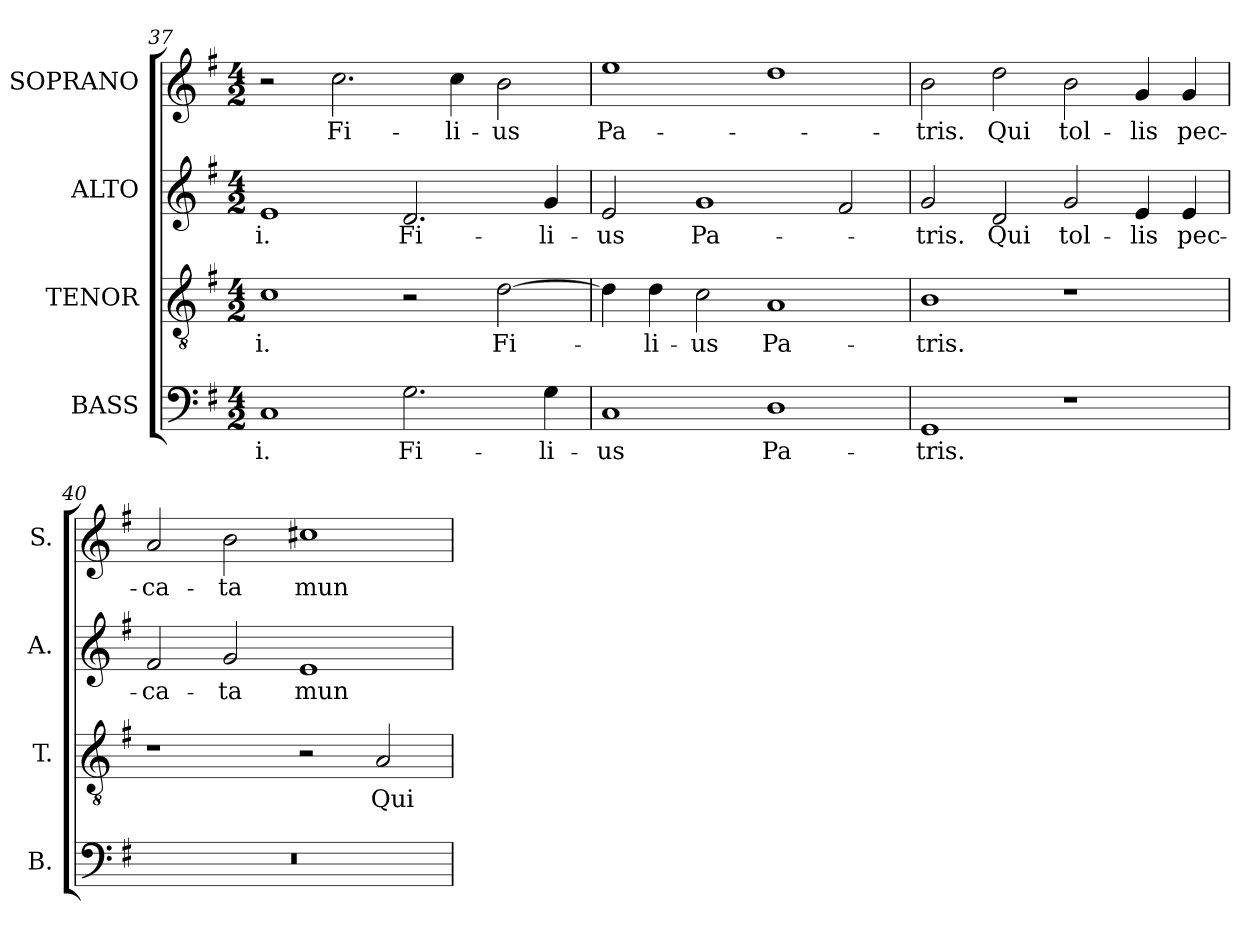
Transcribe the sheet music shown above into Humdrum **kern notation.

**kern	**text	**kern	**text	**kern	**text	**kern	**text
*part4	*part4	*part3	*part3	*part2	*part2	*part1	*part1
*staff4	*staff4	*staff3	*staff3	*staff2	*staff2	*staff1	*staff1
*I"BASS	*	*I"TENOR	*	*I"ALTO	*	*I"SOPRANO	*
*I'B.	*	*I'T.	*	*I'A.	*	*I'S.	*
*clefF4	*	*clefGv2	*	*clefG2	*	*clefG2	*
*	*	*ITrd7c12	*	*	*	*	*
*k[f#]	*	*k[f#]	*	*k[f#]	*	*k[f#]	*
*G:	*	*G:	*	*G:	*	*G:	*
*M4/2	*	*M4/2	*	*M4/2	*	*M4/2	*
=37	=37	=37	=37	=37	=37	=37	=37
!	!LO:LY:b:color=#000000	!	!	!	!	!	!
!	!	!	!LO:LY:b:color=#000000	!	!	!	!
!	!	!	!	!	!LO:LY:b:color=#000000	!	!
1Ci	-i.	1Ci	-i.	1ei	-i.	2r	.
!	!	!	!	!	!	!	!LO:LY:b:color=#000000
.	.	.	.	.	.	2.cci\	Fi-
!	!LO:LY:b:color=#000000	!	!	!	!	!	!
!	!	!	!	!	!LO:LY:b:color=#000000	!	!
2.Gi\	Fi-	2r	.	2.di/	Fi-	.	.
!	!	!	!	!	!	!	!LO:LY:b:color=#000000
.	.	.	.	.	.	4cci\	-li-
!	!	!	!LO:LY:b:color=#000000	!	!	!	!
!	!	!	!	!	!	!	!LO:LY:b:color=#000000
.	.	[2Di\	Fi-	.	.	2bi\	-us
!	!LO:LY:b:color=#000000	!	!	!	!	!	!
!	!	!	!	!	!LO:LY:b:color=#000000	!	!
4Gi\	-li-	.	.	4gi/	-li-	.	.
=38	=38	=38	=38	=38	=38	=38	=38
!	!LO:LY:b:color=#000000	!	!	!	!	!	!
!	!	!	!	!	!LO:LY:b:color=#000000	!	!
!	!	!	!	!	!	!	!LO:LY:b:color=#000000
1Ci	-us	4Di\]	.	2ei/	-us	1eei	Pa-
!	!	!	!LO:LY:b:color=#000000	!	!	!	!
.	.	4Di\	-li-	.	.	.	.
!	!	!	!LO:LY:b:color=#000000	!	!	!	!
!	!	!	!	!	!LO:LY:b:color=#000000	!	!
.	.	2Ci\	-us	1gi	Pa-	.	.
!	!LO:LY:b:color=#000000	!	!	!	!	!	!
!	!	!	!LO:LY:b:color=#000000	!	!	!	!
1Di	Pa-	1AAi	Pa-	.	.	1ddi	.
.	.	.	.	2f#i/	.	.	.
=39	=39	=39	=39	=39	=39	=39	=39
!	!LO:LY:b:color=#000000	!	!	!	!	!	!
!	!	!	!LO:LY:b:color=#000000	!	!	!	!
!	!	!	!	!	!LO:LY:b:color=#000000	!	!
!	!	!	!	!	!	!	!LO:LY:b:color=#000000
1GGi	-tris.	1BBi	-tris.	2gi/	-tris.	2bi\	-tris.
!	!	!	!	!	!LO:LY:b:color=#000000	!	!
!	!	!	!	!	!	!	!LO:LY:b:color=#000000
.	.	.	.	2di/	Qui	2ddi\	Qui
!	!	!	!	!	!LO:LY:b:color=#000000	!	!
!	!	!	!	!	!	!	!LO:LY:b:color=#000000
1r	.	1r	.	2gi/	tol-	2bi\	tol-
!	!	!	!	!	!LO:LY:b:color=#000000	!	!
!	!	!	!	!	!	!	!LO:LY:b:color=#000000
.	.	.	.	4ei/	-lis	4gi/	-lis
!	!	!	!	!	!LO:LY:b:color=#000000	!	!
!	!	!	!	!	!	!	!LO:LY:b:color=#000000
.	.	.	.	4ei/	pec-	4gi/	pec-
=40	=40	=40	=40	=40	=40	=40	=40
!LO:N:vis=1	!	!	!	!	!	!	!
!	!	!	!	!	!LO:LY:b:color=#000000	!	!
!	!	!	!	!	!	!	!LO:LY:b:color=#000000
0r	.	1r	.	2f#i/	-ca-	2ai/	-ca-
!	!	!	!	!	!LO:LY:b:color=#000000	!	!
!	!	!	!	!	!	!	!LO:LY:b:color=#000000
.	.	.	.	2gi/	-ta	2bi\	-ta
!	!	!	!	!	!LO:LY:b:color=#000000	!	!
!	!	!	!	!	!	!	!LO:LY:b:color=#000000
.	.	2r	.	1ei	mun-	1cc#Xi	mun-
!	!	!	!LO:LY:b:color=#000000	!	!	!	!
.	.	2AAi/	Qui	.	.	.	.
=	=	=	=	=	=	=	=
*-	*-	*-	*-	*-	*-	*-	*-
